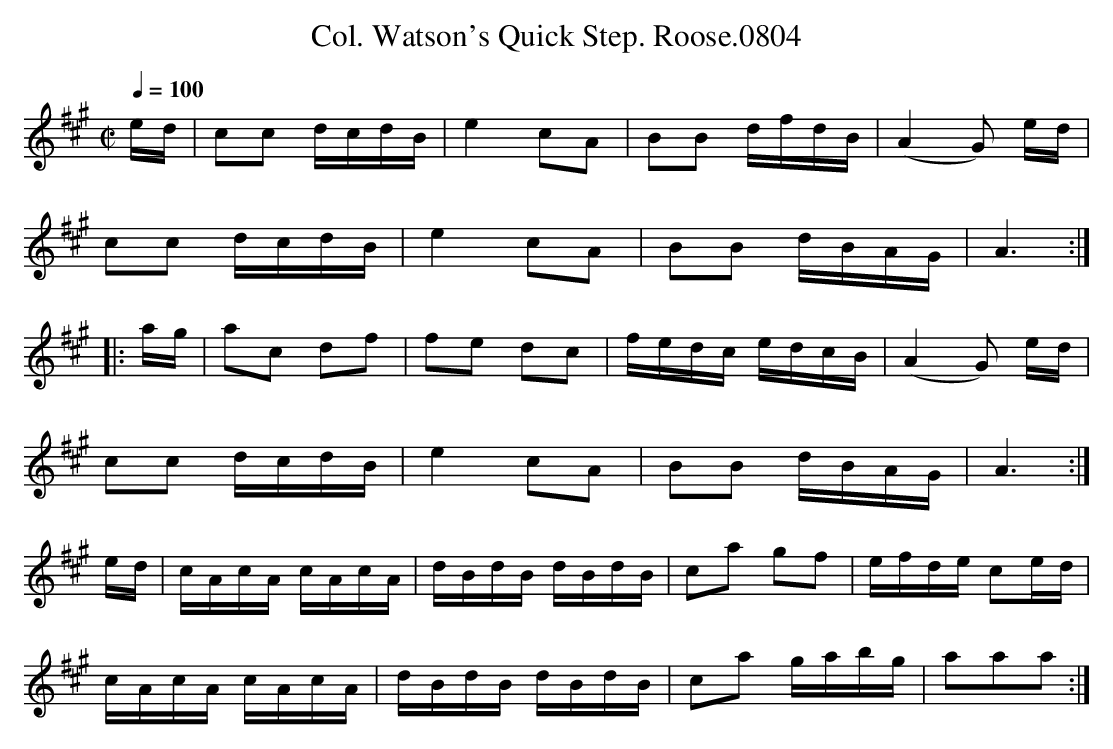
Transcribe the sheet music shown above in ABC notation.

X:1
T:Col. Watson's Quick Step. Roose.0804
M:C|
L:1/8
Q:1/4=100
K:A
e/d/ | cc d/c/d/B/ | e2 cA | BB d/f/d/B/ | (A2 G) e/d/ |
cc d/c/d/B/ | e2 cA | BB d/B/A/G/ | A3 :|
|: a/g/ | ac df | fe dc | f/e/d/c/ e/d/c/B/ | (A2 G) e/d/ |
cc d/c/d/B/ | e2 cA | BB d/B/A/G/ | A3 :|
e/d/ | c/A/c/A/ c/A/c/A/ | d/B/d/B/ d/B/d/B/ | ca gf | e/f/d/e/ ce/d/|
c/A/c/A/ c/A/c/A/ | d/B/d/B/ d/B/d/B/ | ca g/a/b/g/ | aaa :|
